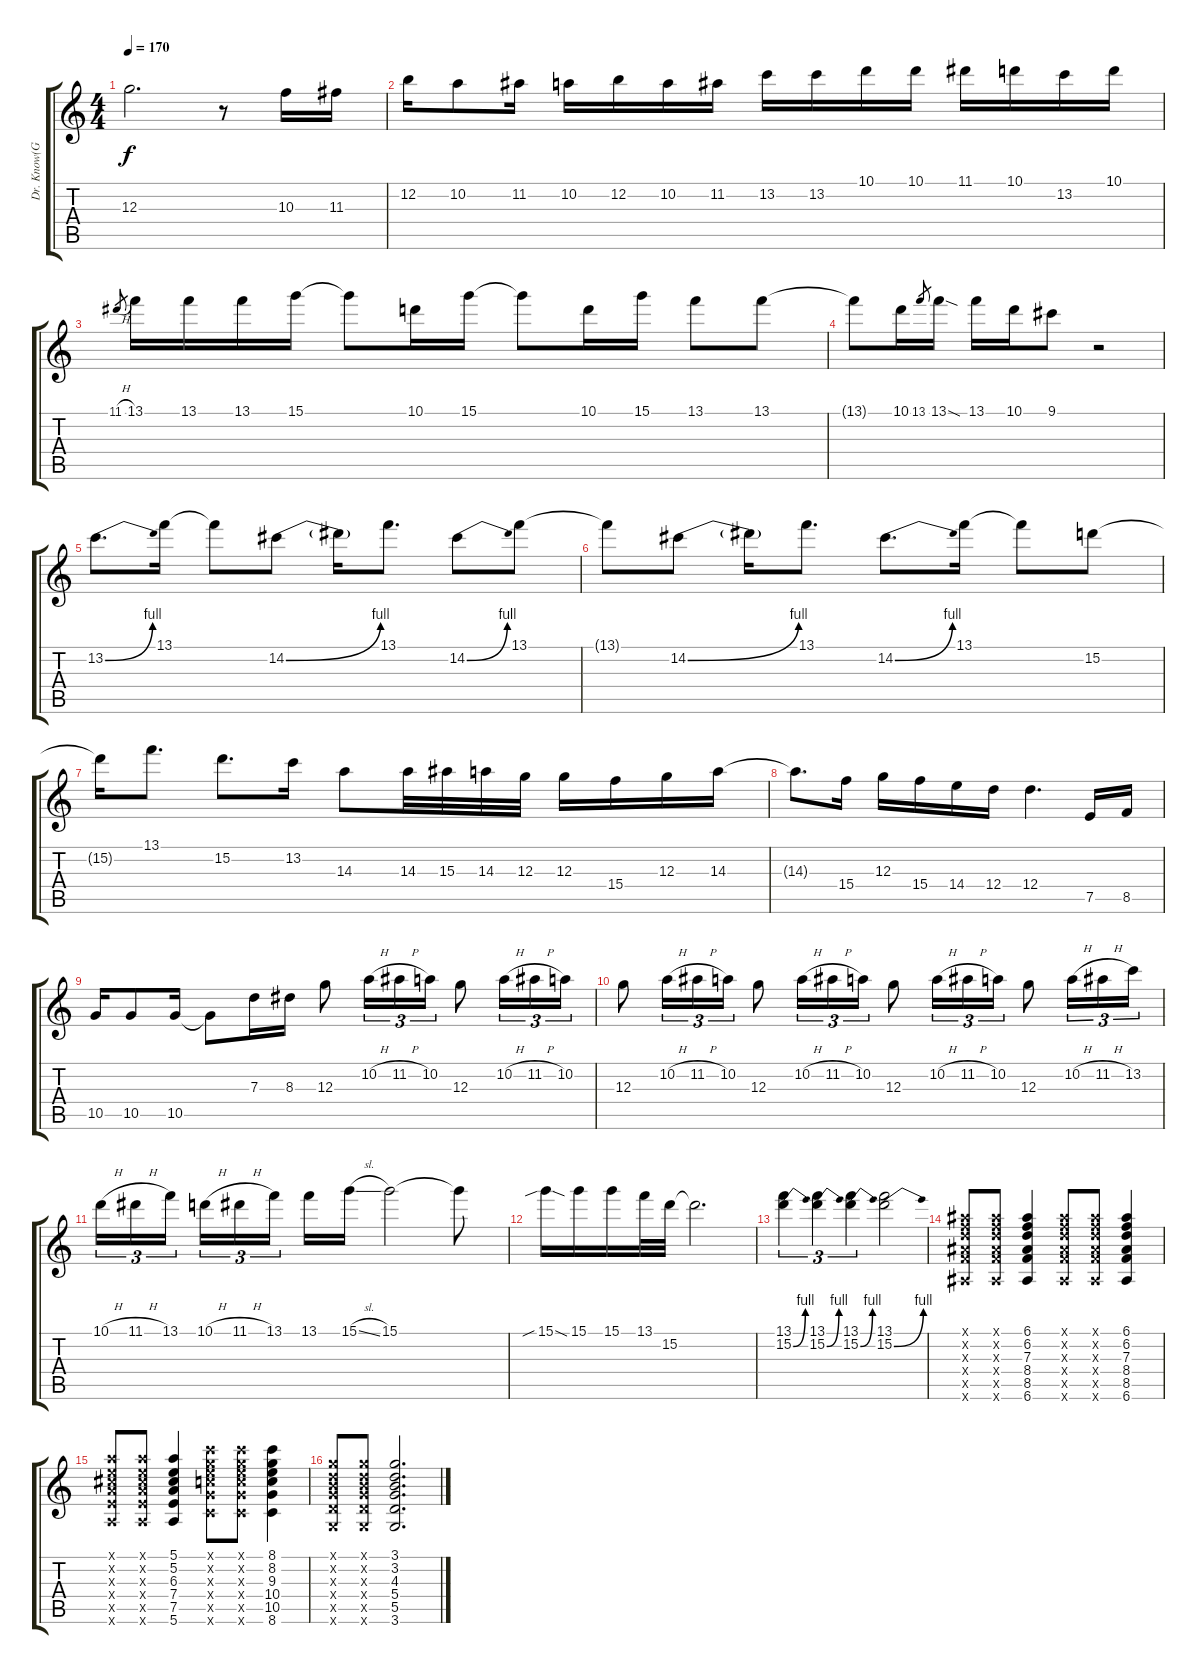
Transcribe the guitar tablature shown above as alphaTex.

\track ("Dr. Know(Gary Miller)" "Dr. Know(G") {instrument overdrivenguitar}
\staff {score tabs}
\tuning (E4 B3 G3 D3 A2 E2) {hide}
\ts (4 4)
\tempo 170
\clef g2
\ks c
12.3{t}.2{d dy f} r.8 10.3.16 11.3.16 |
12.2.16 10.2.8 11.2.16 10.2.16 12.2.16 10.2.16 11.2.16 13.2.16 13.2.16 10.1.16 10.1.16 11.1.16 10.1.16 13.2.16 10.1.16 |
11.1{h}.8{gr} 13.1.16 13.1.16 13.1.16 15.1.16 15.1{t}.8 10.1.16 15.1.16 15.1{t}.8 10.1.16 15.1.16 13.1.8 13.1.8 |
13.1{t}.8 10.1.16 13.1.8{gr} 13.1{sod}.16 13.1.16 10.1.16 9.1.8 r.2 |
13.2{be (bend 0 0 60 4)}.8{d} 13.1.16 13.1{t}.8 14.2{be (bend 0 0 60 4)}.8 14.2{t}.16 13.1.8{d} 14.2{be (bend 0 0 60 4)}.8 13.1.8 |
13.1{t}.8 14.2{be (bend 0 0 60 4)}.8 14.2{t}.16 13.1.8{d} 14.2{be (bend 0 0 60 4)}.8{d} 13.1.16 13.1{t}.8 15.2.8 |
15.2{t}.16 13.1.8{d} 15.2.8{d} 13.2.16 14.3.8 14.3.32 15.3.32 14.3.32 12.3.32 12.3.16 15.4.16 12.3.16 14.3.16 |
14.3{t}.8{d} 15.4.16 12.3.16 15.4.16 14.4.16 12.4.16 12.4.4{d} 7.5.16 8.5.16 |
10.5.16 10.5.8 10.5.16 10.5{t}.8 7.3.16 8.3.16 12.3.8 10.2{h}.16{tu (3 2)} 11.2{h}.16{tu (3 2)} 10.2.16{tu (3 2)} 12.3.8 10.2{h}.16{tu (3 2)} 11.2{h}.16{tu (3 2)} 10.2.16{tu (3 2)} |
12.3.8 10.2{h}.16{tu (3 2)} 11.2{h}.16{tu (3 2)} 10.2.16{tu (3 2)} 12.3.8 10.2{h}.16{tu (3 2)} 11.2{h}.16{tu (3 2)} 10.2.16{tu (3 2)} 12.3.8 10.2{h}.16{tu (3 2)} 11.2{h}.16{tu (3 2)} 10.2.16{tu (3 2)} 12.3.8 10.2{h}.16{tu (3 2)} 11.2{h}.16{tu (3 2)} 13.2.16{tu (3 2)} |
10.1{h}.16{tu (3 2)} 11.1{h}.16{tu (3 2)} 13.1.16{tu (3 2) beam splitsecondary} 10.1{h}.16{tu (3 2)} 11.1{h}.16{tu (3 2)} 13.1.16{tu (3 2)} 13.1.16 15.1{sl}.16 15.1.2 15.1{t}.8 |
15.1{sib sod}.16 15.1.16 15.1.16 13.1.32 15.2.32 15.2{t}.2{d} |
(13.1 15.2{be (bend 0 0 60 4)}).4{tu (3 2)} (13.1 15.2{be (bend 0 0 60 4)}).4{tu (3 2)} (13.1 15.2{be (bend 0 0 60 4)}).4{tu (3 2)} (13.1 15.2{be (bend 0 0 60 4)}).2 |
(6.1{x} 6.2{x} 7.3{x} 8.4{x} 8.5{x} 6.6{x}).8 (6.1{x} 6.2{x} 7.3{x} 8.4{x} 8.5{x} 6.6{x}).8 (6.1 6.2 7.3 8.4 8.5 6.6).4 (6.1{x} 6.2{x} 7.3{x} 8.4{x} 8.5{x} 6.6{x}).8 (6.1{x} 6.2{x} 7.3{x} 8.4{x} 8.5{x} 6.6{x}).8 (6.1 6.2 7.3 8.4 8.5 6.6).4 |
(5.1{x} 5.2{x} 6.3{x} 7.4{x} 7.5{x} 5.6{x}).8 (5.1{x} 5.2{x} 6.3{x} 7.4{x} 7.5{x} 5.6{x}).8 (5.1 5.2 6.3 7.4 7.5 5.6).4 (8.1{x} 8.2{x} 9.3{x} 10.4{x} 10.5{x} 8.6{x}).8 (8.1{x} 8.2{x} 9.3{x} 10.4{x} 10.5{x} 8.6{x}).8 (8.1 8.2 9.3 10.4 10.5 8.6).4 |
(3.1{x} 3.2{x} 4.3{x} 5.4{x} 5.5{x} 3.6{x}).8 (3.1{x} 3.2{x} 4.3{x} 5.4{x} 5.5{x} 3.6{x}).8 (3.1 3.2 4.3 5.4 5.5 3.6).2{d}
